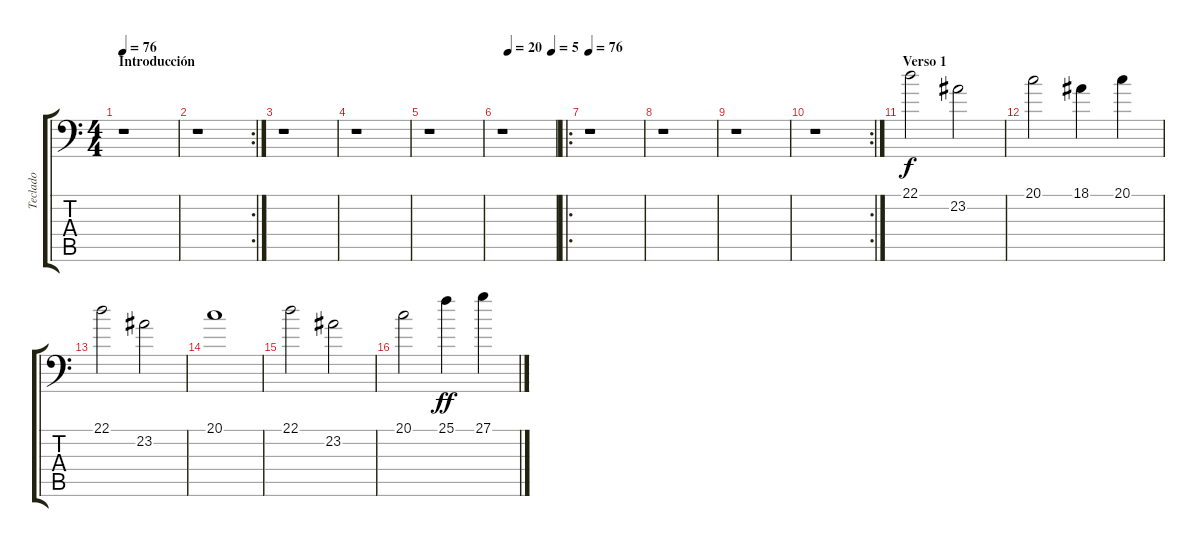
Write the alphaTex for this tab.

\track ("Teclado" "Teclado") {instrument stringensemble1}
\staff {score tabs}
\tuning (E3 B2 G2 D2 A1 E1) {hide}
\ts (4 4)
\section ("" "Introducción")
\tempo 76
\clef f4
\ks c
r.1{dy f instrument stringensemble1} |
\rc 2
r.1 |
r.1 |
r.1 |
r.1 |
\tempo (20 0.125)
\tempo (5 0.9375)
r.1 |
\ro
\tempo 76
r.1 |
r.1 |
r.1 |
\rc 2
r.1 |
\section ("" "Verso 1")
22.1.2 23.2.2 |
20.1.2 18.1.4 20.1.4 |
22.1.2 23.2.2 |
20.1.1 |
22.1.2 23.2.2 |
20.1.2 25.1.4{dy ff} 27.1.4
